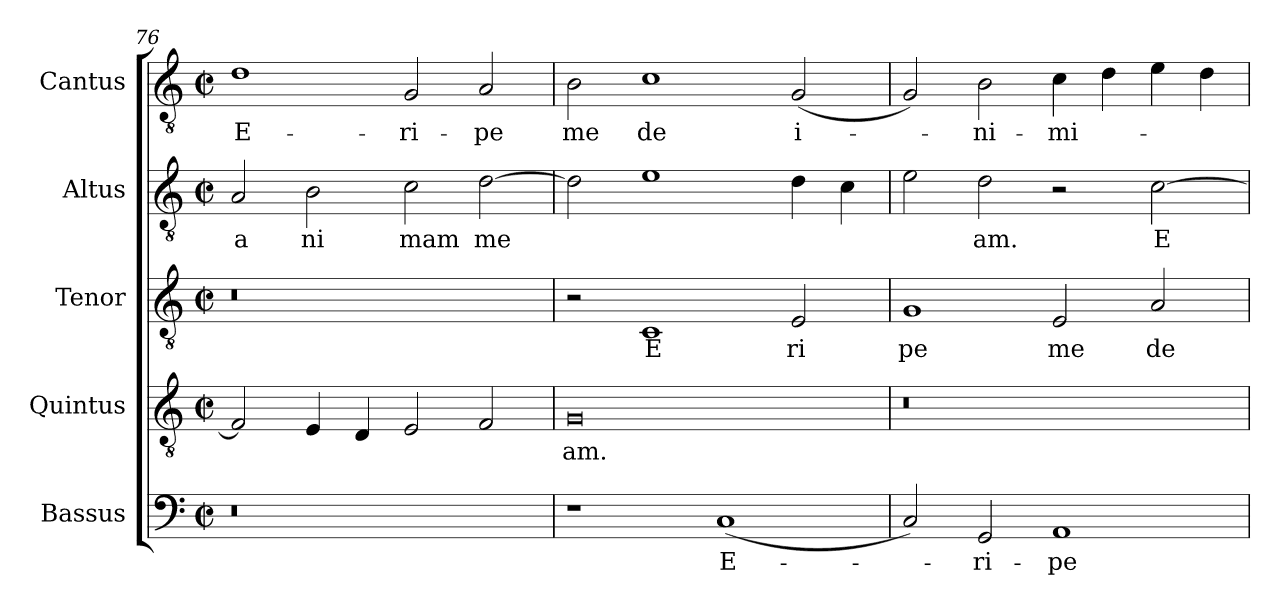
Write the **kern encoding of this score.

**kern	**text	**kern	**text	**kern	**text	**kern	**text	**kern	**text
*part5	*part5	*part4	*part4	*part3	*part3	*part2	*part2	*part1	*part1
*staff5	*staff5	*staff4	*staff4	*staff3	*staff3	*staff2	*staff2	*staff1	*staff1
*I"Bassus	*	*I"Quintus	*	*I"Tenor	*	*I"Altus	*	*I"Cantus	*
*clefF4	*	*clefGv2	*	*clefGv2	*	*clefGv2	*	*clefGv2	*
*M2/2	*	*M2/2	*	*M2/2	*	*M2/2	*	*M2/2	*
*met(c|)	*	*met(c|)	*	*met(c|)	*	*met(c|)	*	*met(c|)	*
=76	=76	=76	=76	=76	=76	=76	=76	=76	=76
!	!	!	!	!	!	!	!LO:LY:b:cj	!	!LO:LY:b:cj
0r	.	2F/]	.	0r	.	2A/	a	1d	E-
!	!	!	!	!	!	!	!LO:LY:b:cj	!	!
.	.	4E/	.	.	.	2B\	ni	.	.
.	.	4D/	.	.	.	.	.	.	.
!	!	!	!	!	!	!	!LO:LY:b:cj	!	!LO:LY:b:cj
.	.	2E/	.	.	.	2c\	mam	2G/	-ri-
!	!	!	!	!	!	!	!LO:LY:b	!	!LO:LY:b:cj
.	.	2F/	.	.	.	[>2d\	me	2A/	-pe
=77	=77	=77	=77	=77	=77	=77	=77	=77	=77
!	!	!	!LO:LY:b:cj	!	!	!	!	!	!LO:LY:b:cj
1r	.	0G	am.	2r	.	2d\]	.	2B\	me
!	!	!	!	!	!LO:LY:b:cj	!	!	!	!LO:LY:b:cj
.	.	.	.	1C	E	1e	.	1c	de
!	!LO:LY:b:cj	!	!	!	!	!	!	!	!
(<1C	E-	.	.	.	.	.	.	.	.
!	!	!	!	!	!LO:LY:b:cj	!	!	!	!LO:LY:b:rj
.	.	.	.	2E/	ri	4d\	.	(<2G/	i-
.	.	.	.	.	.	4c\	.	.	.
=78	=78	=78	=78	=78	=78	=78	=78	=78	=78
!	!	!	!	!	!LO:LY:b:cj	!	!	!	!
2C/)	.	0r	.	1G	pe	2e\	.	2G/)	.
!	!LO:LY:b:cj	!	!	!	!	!	!LO:LY:b:cj	!	!LO:LY:b:cj
2GG/	-ri-	.	.	.	.	2d\	am.	2B\	-ni-
!	!LO:LY:b:cj	!	!	!	!LO:LY:b:cj	!	!	!	!LO:LY:b
1AA	-pe	.	.	2E/	me	2r	.	4c\	-mi-
.	.	.	.	.	.	.	.	4d\	.
!	!	!	!	!	!LO:LY:b:cj	!	!LO:LY:b:cj	!	!
.	.	.	.	2A/	de	[<2c\	E	4e\	.
.	.	.	.	.	.	.	.	4d\	.
=	=	=	=	=	=	=	=	=	=
*-	*-	*-	*-	*-	*-	*-	*-	*-	*-
